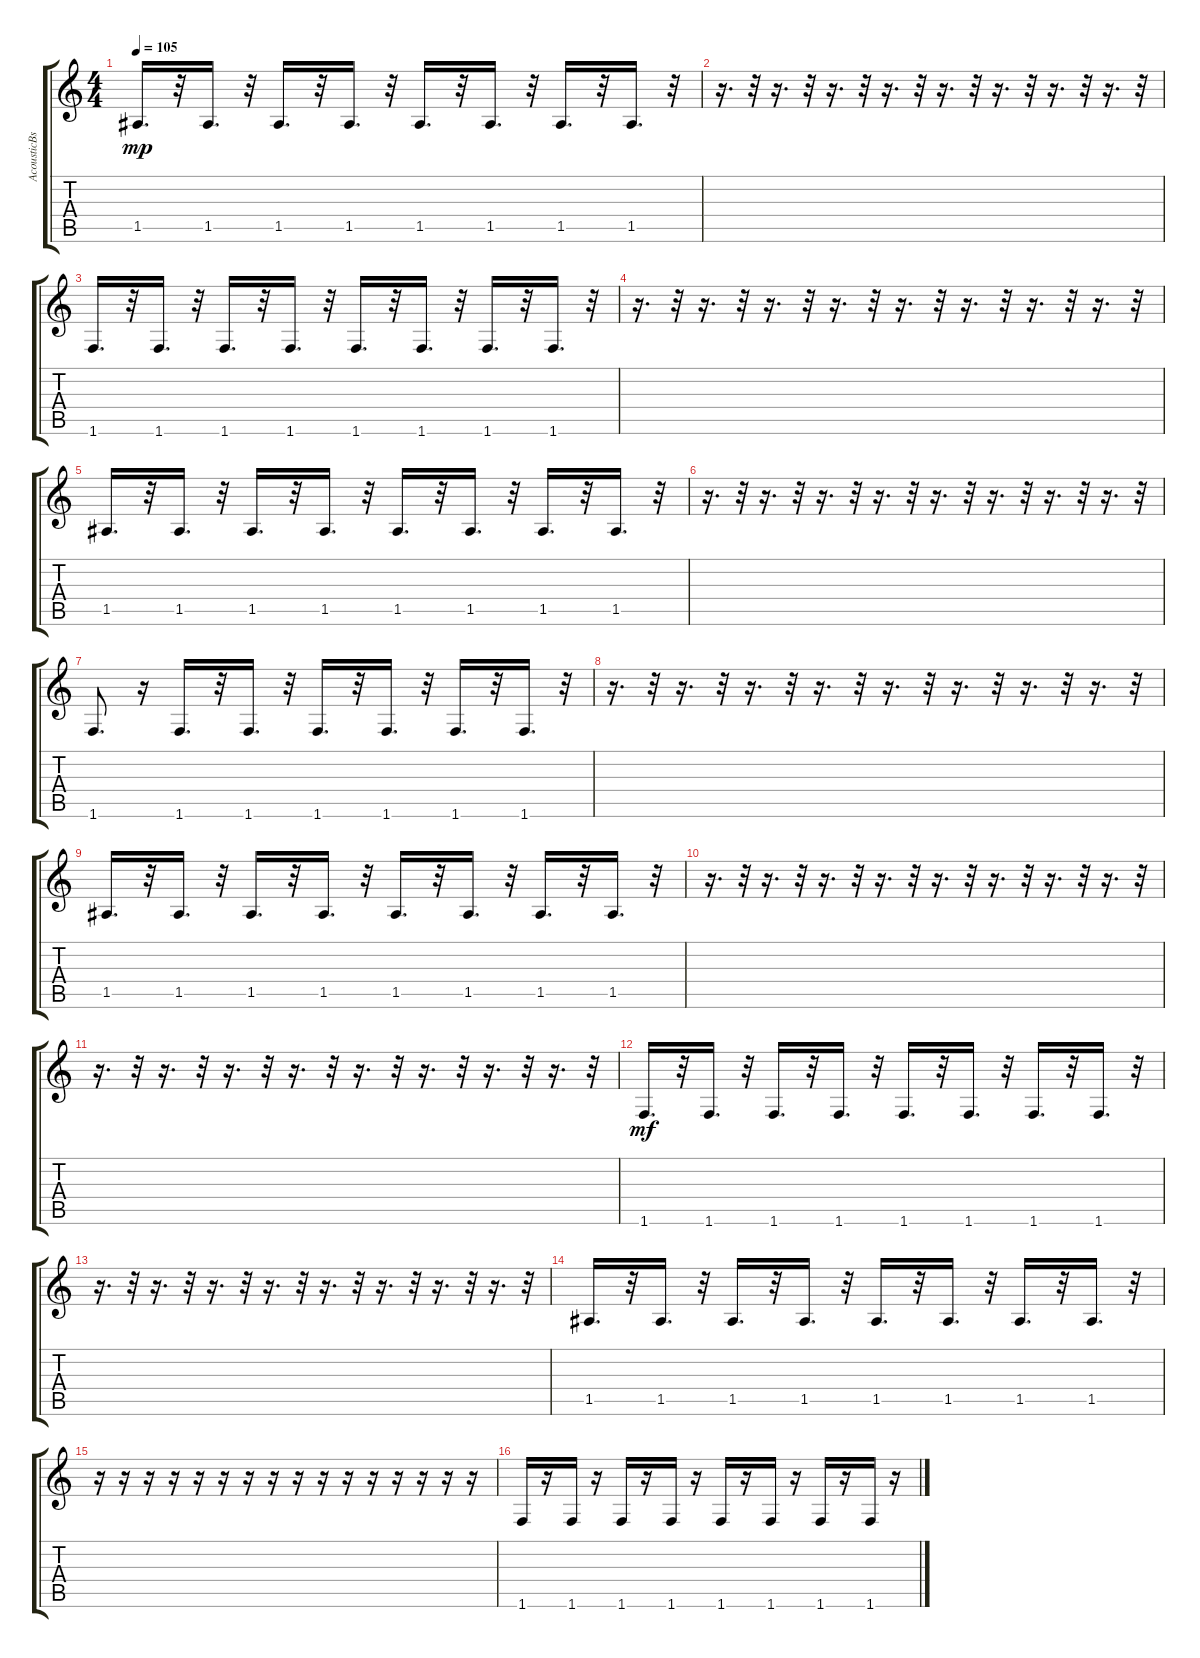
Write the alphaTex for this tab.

\track ("AcousticBs" "AcousticBs") {instrument acousticbass}
\staff {score tabs}
\tuning (E4 B3 G3 D3 A2 E2) {hide}
\ts (4 4)
\tempo 105
\clef g2
\ks c
1.5.16{d dy mp} r.32 1.5.16{d} r.32 1.5.16{d} r.32 1.5.16{d} r.32 1.5.16{d} r.32 1.5.16{d} r.32 1.5.16{d} r.32 1.5.16{d} r.32 |
r.16{d} r.32 r.16{d} r.32 r.16{d} r.32 r.16{d} r.32 r.16{d} r.32 r.16{d} r.32 r.16{d} r.32 r.16{d} r.32 |
1.6.16{d} r.32 1.6.16{d} r.32 1.6.16{d} r.32 1.6.16{d} r.32 1.6.16{d} r.32 1.6.16{d} r.32 1.6.16{d} r.32 1.6.16{d} r.32 |
r.16{d} r.32 r.16{d} r.32 r.16{d} r.32 r.16{d} r.32 r.16{d} r.32 r.16{d} r.32 r.16{d} r.32 r.16{d} r.32 |
1.5.16{d} r.32 1.5.16{d} r.32 1.5.16{d} r.32 1.5.16{d} r.32 1.5.16{d} r.32 1.5.16{d} r.32 1.5.16{d} r.32 1.5.16{d} r.32 |
r.16{d} r.32 r.16{d} r.32 r.16{d} r.32 r.16{d} r.32 r.16{d} r.32 r.16{d} r.32 r.16{d} r.32 r.16{d} r.32 |
1.6.8{d} r.16 1.6.16{d} r.32 1.6.16{d} r.32 1.6.16{d} r.32 1.6.16{d} r.32 1.6.16{d} r.32 1.6.16{d} r.32 |
r.16{d} r.32 r.16{d} r.32 r.16{d} r.32 r.16{d} r.32 r.16{d} r.32 r.16{d} r.32 r.16{d} r.32 r.16{d} r.32 |
1.5.16{d} r.32 1.5.16{d} r.32 1.5.16{d} r.32 1.5.16{d} r.32 1.5.16{d} r.32 1.5.16{d} r.32 1.5.16{d} r.32 1.5.16{d} r.32 |
r.16{d} r.32 r.16{d} r.32 r.16{d} r.32 r.16{d} r.32 r.16{d} r.32 r.16{d} r.32 r.16{d} r.32 r.16{d} r.32 |
r.16{d} r.32 r.16{d} r.32 r.16{d} r.32 r.16{d} r.32 r.16{d} r.32 r.16{d} r.32 r.16{d} r.32 r.16{d} r.32 |
1.6.16{d dy mf} r.32 1.6.16{d} r.32 1.6.16{d} r.32 1.6.16{d} r.32 1.6.16{d} r.32 1.6.16{d} r.32 1.6.16{d} r.32 1.6.16{d} r.32 |
r.16{d} r.32 r.16{d} r.32 r.16{d} r.32 r.16{d} r.32 r.16{d} r.32 r.16{d} r.32 r.16{d} r.32 r.16{d} r.32 |
1.5.16{d} r.32 1.5.16{d} r.32 1.5.16{d} r.32 1.5.16{d} r.32 1.5.16{d} r.32 1.5.16{d} r.32 1.5.16{d} r.32 1.5.16{d} r.32 |
r.16 r.16 r.16 r.16 r.16 r.16 r.16 r.16 r.16 r.16 r.16 r.16 r.16 r.16 r.16 r.16 |
1.6.16 r.16 1.6.16 r.16 1.6.16 r.16 1.6.16 r.16 1.6.16 r.16 1.6.16 r.16 1.6.16 r.16 1.6.16 r.16
